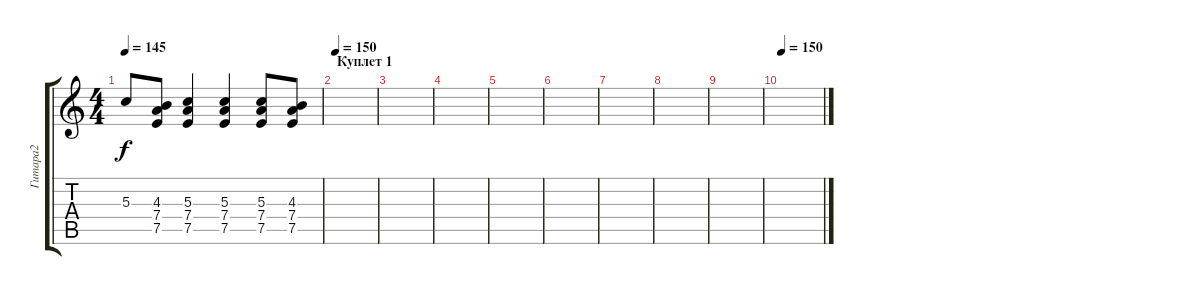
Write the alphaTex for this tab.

\track ("Гитара2" "Гитара2") {instrument overdrivenguitar}
\staff {score tabs}
\tuning (E4 B3 G3 D3 A2 E2) {hide}
\ts (4 4)
\tempo 145
\clef g2
\ks c
5.3{t}.8{dy f} (4.3 7.4 7.5).8 (5.3 7.4 7.5).4 (5.3 7.4 7.5).4 (5.3 7.4 7.5).8 (4.3 7.4 7.5).8 |
\section ("" "Куплет 1")
\tempo 150
|
|
|
|
|
|
|
|
\tempo 150
